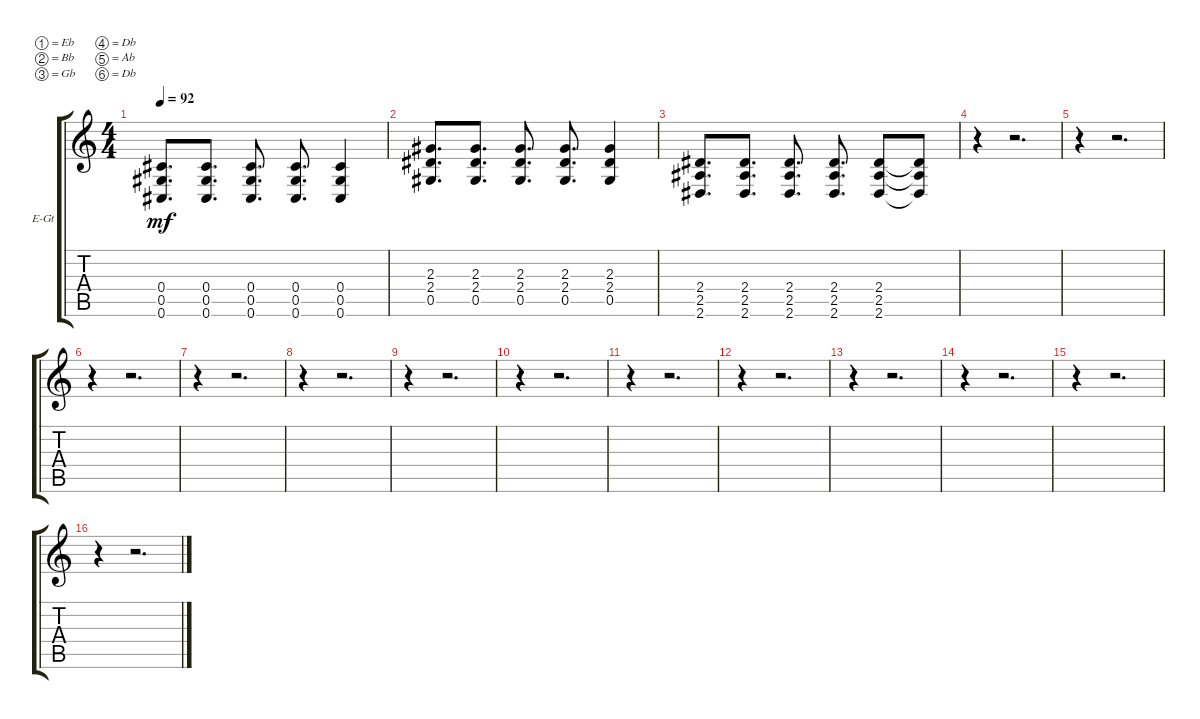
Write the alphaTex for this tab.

\bracketExtendMode groupsimilarinstruments
\firstSystemTrackNameOrientation horizontal
\otherSystemsTrackNameOrientation horizontal
\track ("Electric Guitar 2" "E-Gt") {instrument distortionguitar}
\staff {score tabs}
\tuning (Eb4 Bb3 Gb3 Db3 Ab2 Db2)
\ts (4 4)
\tempo 92
\clef g2
\ks c
(0.4 0.5 0.6).8{d dy mf} (0.4 0.5 0.6).8{d} (0.4 0.5 0.6).8{d} (0.4 0.5 0.6).8{d} (0.4 0.5 0.6).4 |
(2.3 2.4 0.5).8{d} (2.3 2.4 0.5).8{d} (2.3 2.4 0.5).8{d} (2.3 2.4 0.5).8{d} (2.3 2.4 0.5).4 |
(2.4 2.5 2.6).8{d} (2.4 2.5 2.6).8{d} (2.4 2.5 2.6).8{d} (2.4 2.5 2.6).8{d} (2.4 2.5 2.6).8 (2.4{t} 2.5{t} 2.6{t}).8 |
r.4 r.2{d} |
r.4 r.2{d} |
r.4 r.2{d} |
r.4 r.2{d} |
r.4 r.2{d} |
r.4 r.2{d} |
r.4 r.2{d} |
r.4 r.2{d} |
r.4 r.2{d} |
r.4 r.2{d} |
r.4 r.2{d} |
r.4 r.2{d} |
r.4 r.2{d}
